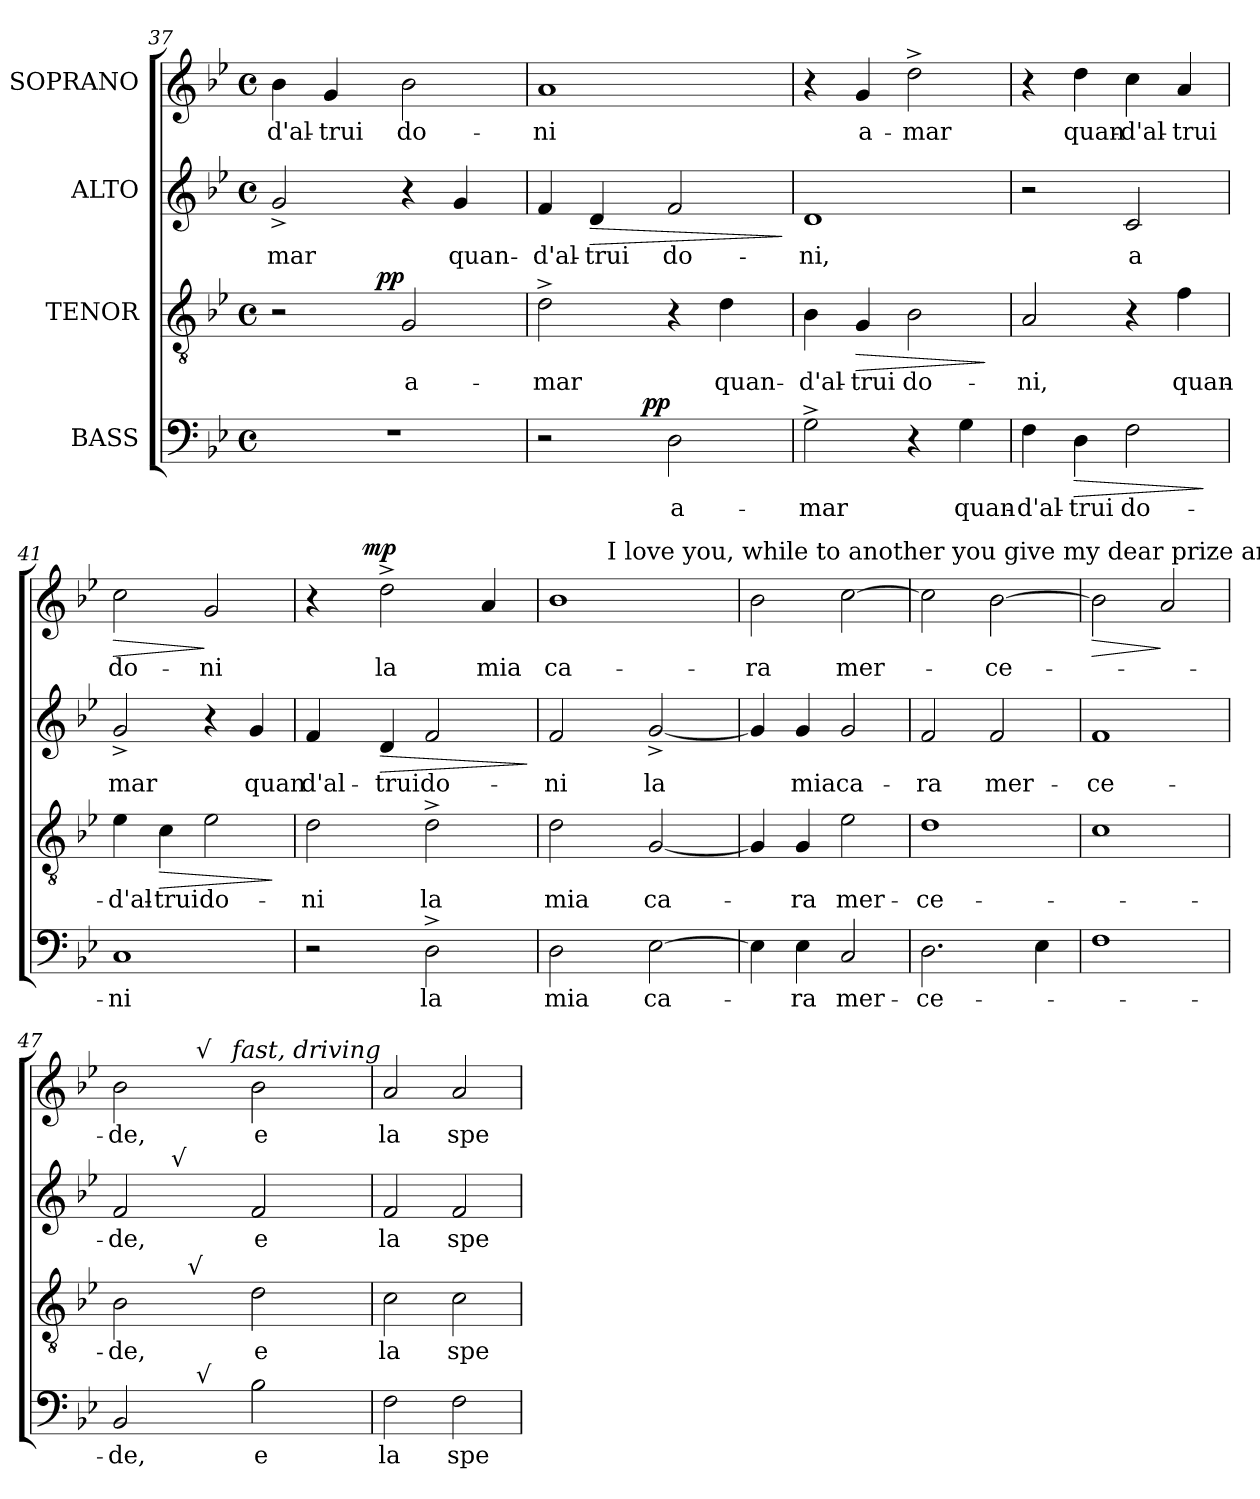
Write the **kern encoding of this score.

**kern	**text	**dynam	**kern	**text	**dynam	**kern	**text	**dynam	**kern	**text	**dynam
*part4	*part4	*part4	*part3	*part3	*part3	*part2	*part2	*part2	*part1	*part1	*part1
*staff4	*staff4	*staff4	*staff3	*staff3	*staff3	*staff2	*staff2	*staff2	*staff1	*staff1	*staff1
*I"BASS	*	*	*I"TENOR	*	*	*I"ALTO	*	*	*I"SOPRANO	*	*
*clefF4	*	*	*clefGv2	*	*	*clefG2	*	*	*clefG2	*	*
*k[b-e-]	*	*	*k[b-e-]	*	*	*k[b-e-]	*	*	*k[b-e-]	*	*
*B-:	*	*	*B-:	*	*	*B-:	*	*	*B-:	*	*
*M4/4	*	*	*M4/4	*	*	*M4/4	*	*	*M4/4	*	*
*met(c)	*	*	*met(c)	*	*	*met(c)	*	*	*met(c)	*	*
=37	=37	=37	=37	=37	=37	=37	=37	=37	=37	=37	=37
!	!	!	!	!	!	!	!LO:LY:b:cj	!	!	!LO:LY:b	!
*	*	*	*^	*	*	*	*	*	*	*	*
1r	.	.	2r	4ryy	.	.	2g^</	-mar	.	4b-\	-d'al-	.
!	!	!	!	!	!	!	!	!	!	!	!LO:LY:b:rj	!
.	.	.	.	8ryy	.	.	.	.	.	4g/	-trui	.
.	.	.	.	32.ryy	.	.	.	.	.	.	.	.
!	!	!	!	!	!	!LO:DY:a	!	!	!	!	!	!
.	.	.	.	2ryy	.	pp	.	.	.	.	.	.
!	!	!	!	!	!LO:LY:b:cj	!	!	!	!	!	!LO:LY:b:cj	!
.	.	.	2G/	.	a-	.	4r	.	.	2b-\	do-	.
!	!	!	!	!	!	!	!	!LO:LY:b:cj	!	!	!	!
.	.	.	.	.	.	.	4g/	quan-	.	.	.	.
.	.	.	.	16ryy	.	.	.	.	.	.	.	.
.	.	.	.	64ryy	.	.	.	.	.	.	.	.
=38	=38	=38	=38	=38	=38	=38	=38	=38	=38	=38	=38	=38
!	!	!	!	!	!LO:LY:b:cj	!	!	!LO:LY:b	!	!	!LO:LY:b:cj	!
*^	*	*	*v	*v	*	*	*	*	*	*	*	*
2r	4ryy	.	.	2d^>\	-mar	.	4f/	-d'al-	.	1a	-ni	.
!	!	!	!	!	!	!	!	!LO:LY:b:rj	!LO:HP:b	!	!	!
.	8ryy	.	.	.	.	.	4d/	-trui	>	.	.	.
.	32.ryy	.	.	.	.	.	.	.	.	.	.	.
!	!	!	!LO:DY:a	!	!	!	!	!	!	!	!	!
.	2ryy	.	pp	.	.	.	.	.	.	.	.	.
!	!	!LO:LY:b:cj	!	!	!	!	!	!LO:LY:b:cj	!	!	!	!
2D\	.	a-	.	4r	.	.	2f/	do-	.	.	.	.
!	!	!	!	!	!LO:LY:b:cj	!	!	!	!	!	!	!
.	.	.	.	4d\	quan-	.	.	.	.	.	.	.
.	16ryy	.	.	.	.	.	.	.	.	.	.	.
.	64ryy	.	.	.	.	.	.	.	.	.	.	.
.	.	.	.	.	.	.	.	.	]	.	.	.
=39	=39	=39	=39	=39	=39	=39	=39	=39	=39	=39	=39	=39
!	!	!LO:LY:b:cj	!	!	!LO:LY:b	!	!	!LO:LY:b:cj	!	!	!	!
*v	*v	*	*	*	*	*	*	*	*	*	*	*
2G^>\	-mar	.	4B-\	-d'al-	.	1d	-ni,	.	4r	.	.
!	!	!	!	!LO:LY:b:rj	!LO:HP:b	!	!	!	!	!LO:LY:b	!
.	.	.	4G/	-trui	>	.	.	.	4g/	a-	.
!	!	!	!	!LO:LY:b:cj	!	!	!	!	!	!LO:LY:b:cj	!
4r	.	.	2B-\	do-	.	.	.	.	2dd^>\	-mar	.
!	!LO:LY:b:cj	!	!	!	!	!	!	!	!	!	!
4G\	quan-	.	.	.	.	.	.	.	.	.	.
.	.	.	.	.	]	.	.	.	.	.	.
=40	=40	=40	=40	=40	=40	=40	=40	=40	=40	=40	=40
!	!LO:LY:b	!	!	!LO:LY:b:cj	!	!	!	!	!	!	!
4F\	-d'al-	.	2A/	-ni,	.	2r	.	.	4r	.	.
!	!LO:LY:b:rj	!LO:HP:b	!	!	!	!	!	!	!	!LO:LY:b	!
4D\	-trui	>	.	.	.	.	.	.	4dd\	quan-	.
!	!LO:LY:b:cj	!	!	!	!	!	!LO:LY:b:cj	!	!	!LO:LY:b:cj	!
2F\	do-	.	4r	.	.	2c/	a	.	4cc\	-d'al-	.
!	!	!	!	!LO:LY:b:cj	!	!	!	!	!	!LO:LY:b:rj	!
.	.	.	4f\	quan-	.	.	.	.	4a/	-trui	.
.	.	]	.	.	.	.	.	.	.	.	.
=41	=41	=41	=41	=41	=41	=41	=41	=41	=41	=41	=41
!	!LO:LY:b:cj	!	!	!LO:LY:b	!	!	!LO:LY:b:cj	!	!	!LO:LY:b:cj	!LO:HP:b
1C	-ni	.	4e-\	-d'al-	.	2g^</	mar	.	2cc\	do-	>
!	!	!	!	!LO:LY:b:rj	!LO:HP:b	!	!	!	!	!	!
.	.	.	4c\	-trui	>	.	.	.	.	.	.
!	!	!	!	!LO:LY:b:cj	!	!	!	!	!	!LO:LY:b:cj	!
.	.	.	2e-\	do-	.	4r	.	.	2g/	-ni	]
!	!	!	!	!	!	!	!LO:LY:b:cj	!	!	!	!
.	.	.	.	.	.	4g/	quan	.	.	.	.
.	.	.	.	.	]	.	.	.	.	.	.
!!LO:LB:g=z
=42	=42	=42	=42	=42	=42	=42	=42	=42	=42	=42	=42
!	!	!	!	!LO:LY:b:cj	!	!	!LO:LY:b	!	!	!	!
*	*	*	*	*	*	*	*	*	*^	*	*
2r	.	.	2d\	-ni	.	4f/	d'al-	.	4r	8ryy	.	.
.	.	.	.	.	.	.	.	.	.	16ryy	.	.
.	.	.	.	.	.	.	.	.	.	64ryy	.	.
!	!	!	!	!	!	!	!	!	!	!	!	!LO:DY:a
.	.	.	.	.	.	.	.	.	.	2ryy	.	mp
!	!	!	!	!	!	!	!LO:LY:b:rj	!LO:HP:b	!	!	!LO:LY:b:cj	!
.	.	.	.	.	.	4d/	-trui	>	2dd^>\	.	la	.
!	!LO:LY:b:cj	!	!	!LO:LY:b:cj	!	!	!LO:LY:b:cj	!	!	!	!	!
2D^>\	la	.	2d^>\	la	.	2f/	do-	.	.	.	.	.
.	.	.	.	.	.	.	.	.	.	4ryy	.	.
!	!	!	!	!	!	!	!	!	!	!	!LO:LY:b:cj	!
.	.	.	.	.	.	.	.	.	4a/	.	mia	.
.	.	.	.	.	.	.	.	.	.	32.ryy	.	.
.	.	.	.	.	.	.	.	]	.	.	.	.
=43	=43	=43	=43	=43	=43	=43	=43	=43	=43	=43	=43	=43
!	!LO:LY:b:cj	!	!	!LO:LY:b:cj	!	!	!LO:LY:b:cj	!	!	!	!LO:LY:b:cj	!
2D\	mia	.	2d\	mia	.	2f/	-ni	.	1b-	4ryy	ca-	.
.	.	.	.	.	.	.	.	.	.	32ryy	.	.
!	!	!	!	!	!	!	!	!	!	!LO:TX:a:t=I love you, while to another you give my dear prize and my hope	!	!
.	.	.	.	.	.	.	.	.	.	2ryy	.	.
!	!LO:LY:b:cj	!	!	!LO:LY:b:cj	!	!	!LO:LY:b:cj	!	!	!	!	!
[>2E-\	ca-	.	[<2G/	ca-	.	[<2g^</	la	.	.	.	.	.
.	.	.	.	.	.	.	.	.	.	8..ryy	.	.
=44	=44	=44	=44	=44	=44	=44	=44	=44	=44	=44	=44	=44
!	!	!	!	!	!	!	!	!	!	!	!LO:LY:b:cj	!
*	*	*	*	*	*	*	*	*	*v	*v	*	*
4E-\]	.	.	4G/]	.	.	4g/]	.	.	2b-\	-ra	.
!	!LO:LY:b:cj	!	!	!LO:LY:b:cj	!	!	!LO:LY:b:cj	!	!	!	!
4E-\	-ra	.	4G/	-ra	.	4g/	mia	.	.	.	.
!	!LO:LY:b:cj	!	!	!LO:LY:b:cj	!	!	!LO:LY:b:cj	!	!	!LO:LY:b	!
2C/	mer-	.	2e-\	mer-	.	2g/	ca-	.	[>2cc\	mer-	.
=45	=45	=45	=45	=45	=45	=45	=45	=45	=45	=45	=45
!	!LO:LY:b:cj	!	!	!LO:LY:b:cj	!	!	!LO:LY:b:cj	!	!	!	!
2.D\	-ce-	.	1d	-ce-	.	2f/	-ra	.	2cc\]	.	.
!	!	!	!	!	!	!	!LO:LY:b:cj	!	!	!LO:LY:b:cj	!
.	.	.	.	.	.	2f/	mer-	.	[>2b-\	-ce-	.
4E-\	.	.	.	.	.	.	.	.	.	.	.
=46	=46	=46	=46	=46	=46	=46	=46	=46	=46	=46	=46
!	!	!	!	!	!	!	!LO:LY:b:cj	!	!	!	!LO:HP:b
1F	.	.	1c	.	.	1f	-ce-	.	2b-\]	.	>
.	.	.	.	.	.	.	.	.	2a/	.	]
=47	=47	=47	=47	=47	=47	=47	=47	=47	=47	=47	=47
!	!LO:LY:b:cj	!	!	!LO:LY:b:cj	!	!	!LO:LY:b:cj	!	!	!LO:LY:b:cj	!
*^	*	*	*^	*	*	*^	*	*	*^	*	*
*	*	*	*	*	*	*	*	*	*	*	*	*	*^	*	*
2BB-/	4ryy	-de,	.	2B-\	4ryy	-de,	.	2f/	8ryy	-de,	.	2b-\	4ryy	4..ryy	-de,	.
.	.	.	.	.	.	.	.	.	16ryy	.	.	.	.	.	.	.
.	.	.	.	.	.	.	.	.	64ryy	.	.	.	.	.	.	.
!	!	!	!	!	!	!	!	!	!LO:TX:a:i:t=√	!	!	!	!	!	!	!
.	.	.	.	.	.	.	.	.	2ryy	.	.	.	.	.	.	.
!	!	!	!	!	!LO:TX:a:i:t=√	!	!	!	!	!	!	!	!	!	!	!
.	64ryy	.	.	.	2.ryy	.	.	.	.	.	.	.	64ryy	.	.	.
!	!	!	!	!	!	!	!	!	!	!	!	!	!LO:TX:a:i:t=√	!	!	!
!	!LO:TX:a:i:t=√	!	!	!	!	!	!	!	!	!	!	!	!	!	!	!
.	2ryy	.	.	.	.	.	.	.	.	.	.	.	2ryy	.	.	.
!	!	!	!	!	!	!	!	!	!	!	!	!	!	!LO:TX:a:i:t=fast, driving	!	!
.	.	.	.	.	.	.	.	.	.	.	.	.	.	2ryy	.	.
!	!	!LO:LY:b:cj	!	!	!	!LO:LY:b:cj	!	!	!	!LO:LY:b:cj	!	!	!	!	!LO:LY:b:cj	!
2B-\	.	e	.	2d\	.	e	.	2f/	.	e	.	2b-\	.	.	e	.
.	.	.	.	.	.	.	.	.	4ryy	.	.	.	.	.	.	.
.	8...ryy	.	.	.	.	.	.	.	.	.	.	.	8...ryy	.	.	.
.	.	.	.	.	.	.	.	.	.	.	.	.	.	16ryy	.	.
.	.	.	.	.	.	.	.	.	32.ryy	.	.	.	.	.	.	.
=48	=48	=48	=48	=48	=48	=48	=48	=48	=48	=48	=48	=48	=48	=48	=48	=48
!	!	!LO:LY:b:cj	!	!	!	!LO:LY:b:cj	!	!	!	!LO:LY:b:cj	!	!	!	!	!LO:LY:b:cj	!
*v	*v	*	*	*	*	*	*	*v	*v	*	*	*v	*v	*v	*	*
*	*	*	*v	*v	*	*	*	*	*	*	*	*
2F\	la	.	2c\	la	.	2f/	la	.	2a/	la	.
!	!LO:LY:b:cj	!	!	!LO:LY:b:cj	!	!	!LO:LY:b:cj	!	!	!LO:LY:b:cj	!
2F\	spe-	.	2c\	spe-	.	2f/	spe-	.	2a/	spe-	.
=	=	=	=	=	=	=	=	=	=	=	=
*-	*-	*-	*-	*-	*-	*-	*-	*-	*-	*-	*-
